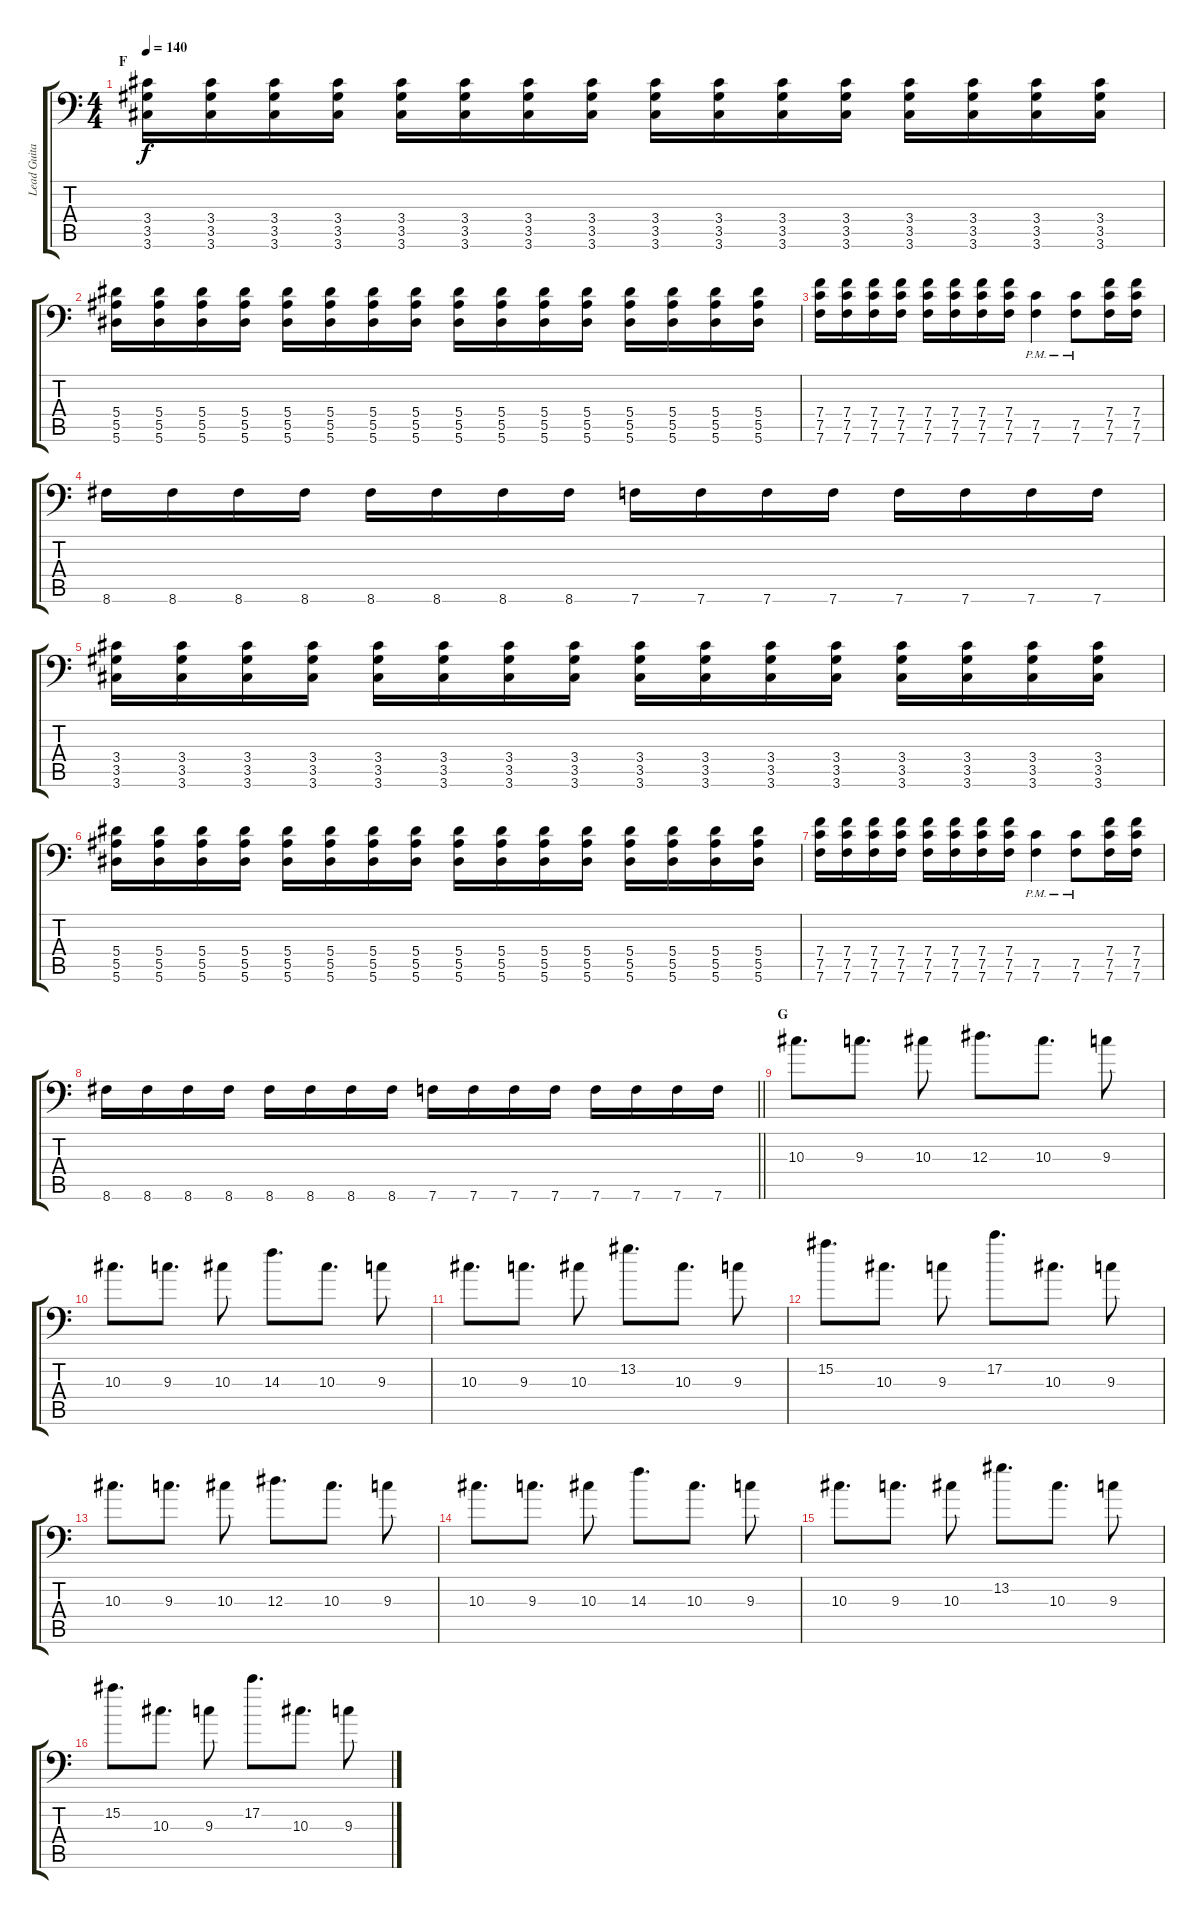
\track ("Lead Guitar: Michael Bujaki" "Lead Guita") {instrument overdrivenguitar}
\staff {score tabs}
\tuning (C4 G3 Eb3 Bb2 F2 Bb1) {hide}
\ts (4 4)
\section ("" "F")
\tempo 140
\clef f4
\ks c
(3.4 3.5 3.6).16{dy f} (3.4 3.5 3.6).16 (3.4 3.5 3.6).16 (3.4 3.5 3.6).16 (3.4 3.5 3.6).16 (3.4 3.5 3.6).16 (3.4 3.5 3.6).16 (3.4 3.5 3.6).16 (3.4 3.5 3.6).16 (3.4 3.5 3.6).16 (3.4 3.5 3.6).16 (3.4 3.5 3.6).16 (3.4 3.5 3.6).16 (3.4 3.5 3.6).16 (3.4 3.5 3.6).16 (3.4 3.5 3.6).16 |
(5.4 5.5 5.6).16 (5.4 5.5 5.6).16 (5.4 5.5 5.6).16 (5.4 5.5 5.6).16 (5.4 5.5 5.6).16 (5.4 5.5 5.6).16 (5.4 5.5 5.6).16 (5.4 5.5 5.6).16 (5.4 5.5 5.6).16 (5.4 5.5 5.6).16 (5.4 5.5 5.6).16 (5.4 5.5 5.6).16 (5.4 5.5 5.6).16 (5.4 5.5 5.6).16 (5.4 5.5 5.6).16 (5.4 5.5 5.6).16 |
(7.4 7.5 7.6).16 (7.4 7.5 7.6).16 (7.4 7.5 7.6).16 (7.4 7.5 7.6).16 (7.4 7.5 7.6).16 (7.4 7.5 7.6).16 (7.4 7.5 7.6).16 (7.4 7.5 7.6).16 (7.5{pm} 7.6{pm}).4 (7.5{pm} 7.6{pm}).8 (7.4 7.5 7.6).16 (7.4 7.5 7.6).16 |
8.6.16 8.6.16 8.6.16 8.6.16 8.6.16 8.6.16 8.6.16 8.6.16 7.6.16 7.6.16 7.6.16 7.6.16 7.6.16 7.6.16 7.6.16 7.6.16 |
(3.4 3.5 3.6).16 (3.4 3.5 3.6).16 (3.4 3.5 3.6).16 (3.4 3.5 3.6).16 (3.4 3.5 3.6).16 (3.4 3.5 3.6).16 (3.4 3.5 3.6).16 (3.4 3.5 3.6).16 (3.4 3.5 3.6).16 (3.4 3.5 3.6).16 (3.4 3.5 3.6).16 (3.4 3.5 3.6).16 (3.4 3.5 3.6).16 (3.4 3.5 3.6).16 (3.4 3.5 3.6).16 (3.4 3.5 3.6).16 |
(5.4 5.5 5.6).16 (5.4 5.5 5.6).16 (5.4 5.5 5.6).16 (5.4 5.5 5.6).16 (5.4 5.5 5.6).16 (5.4 5.5 5.6).16 (5.4 5.5 5.6).16 (5.4 5.5 5.6).16 (5.4 5.5 5.6).16 (5.4 5.5 5.6).16 (5.4 5.5 5.6).16 (5.4 5.5 5.6).16 (5.4 5.5 5.6).16 (5.4 5.5 5.6).16 (5.4 5.5 5.6).16 (5.4 5.5 5.6).16 |
(7.4 7.5 7.6).16 (7.4 7.5 7.6).16 (7.4 7.5 7.6).16 (7.4 7.5 7.6).16 (7.4 7.5 7.6).16 (7.4 7.5 7.6).16 (7.4 7.5 7.6).16 (7.4 7.5 7.6).16 (7.5{pm} 7.6{pm}).4 (7.5{pm} 7.6{pm}).8 (7.4 7.5 7.6).16 (7.4 7.5 7.6).16 |
\barLineRight lightlight
8.6.16 8.6.16 8.6.16 8.6.16 8.6.16 8.6.16 8.6.16 8.6.16 7.6.16 7.6.16 7.6.16 7.6.16 7.6.16 7.6.16 7.6.16 7.6.16 |
\section ("" "G")
10.3.8{d} 9.3.8{d} 10.3.8 12.3.8{d} 10.3.8{d} 9.3.8 |
10.3.8{d} 9.3.8{d} 10.3.8 14.3.8{d} 10.3.8{d} 9.3.8 |
10.3.8{d} 9.3.8{d} 10.3.8 13.2.8{d} 10.3.8{d} 9.3.8 |
15.2.8{d} 10.3.8{d} 9.3.8 17.2.8{d} 10.3.8{d} 9.3.8 |
10.3.8{d} 9.3.8{d} 10.3.8 12.3.8{d} 10.3.8{d} 9.3.8 |
10.3.8{d} 9.3.8{d} 10.3.8 14.3.8{d} 10.3.8{d} 9.3.8 |
10.3.8{d} 9.3.8{d} 10.3.8 13.2.8{d} 10.3.8{d} 9.3.8 |
15.2.8{d} 10.3.8{d} 9.3.8 17.2.8{d} 10.3.8{d} 9.3.8
